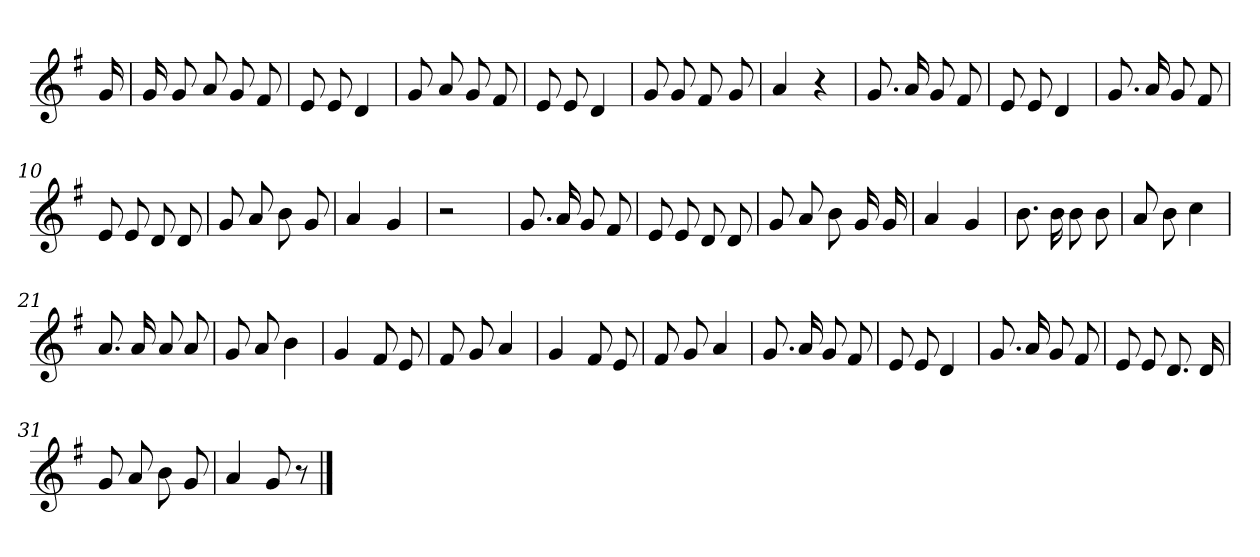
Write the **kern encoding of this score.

**kern
*part1
*staff1
*clefG2
*k[f#]
*G:
=
16g
=1
16g
8g
8a
8g
8f#
=2
8e
8e
4d
=3
8g
8a
8g
8f#
=4
8e
8e
4d
=5
8g
8g
8f#
8g
=6
4a
4r
=7
8.g
16a
8g
8f#
=8
8e
8e
4d
=9
8.g
16a
8g
8f#
=10
8e
8e
8d
8d
=11
8g
8a
8b
8g
=12
4a
4g
=13
2r
=14
2r
=15
8.g
16a
8g
8f#
=16
8e
8e
8d
8d
=17
8g
8a
8b
16g
16g
=18
4a
4g
=19
8.b
16b
8b
8b
=20
8a
8b
4cc
=21
8.a
16a
8a
8a
=22
8g
8a
4b
=23
4g
8f#
8e
=24
8f#
8g
4a
=25
4g
8f#
8e
=26
8f#
8g
4a
=27
8.g
16a
8g
8f#
=28
8e
8e
4d
=29
8.g
16a
8g
8f#
=30
8e
8e
8.d
16d
=31
8g
8a
8b
8g
=32
4a
8g
8r
==
*-
